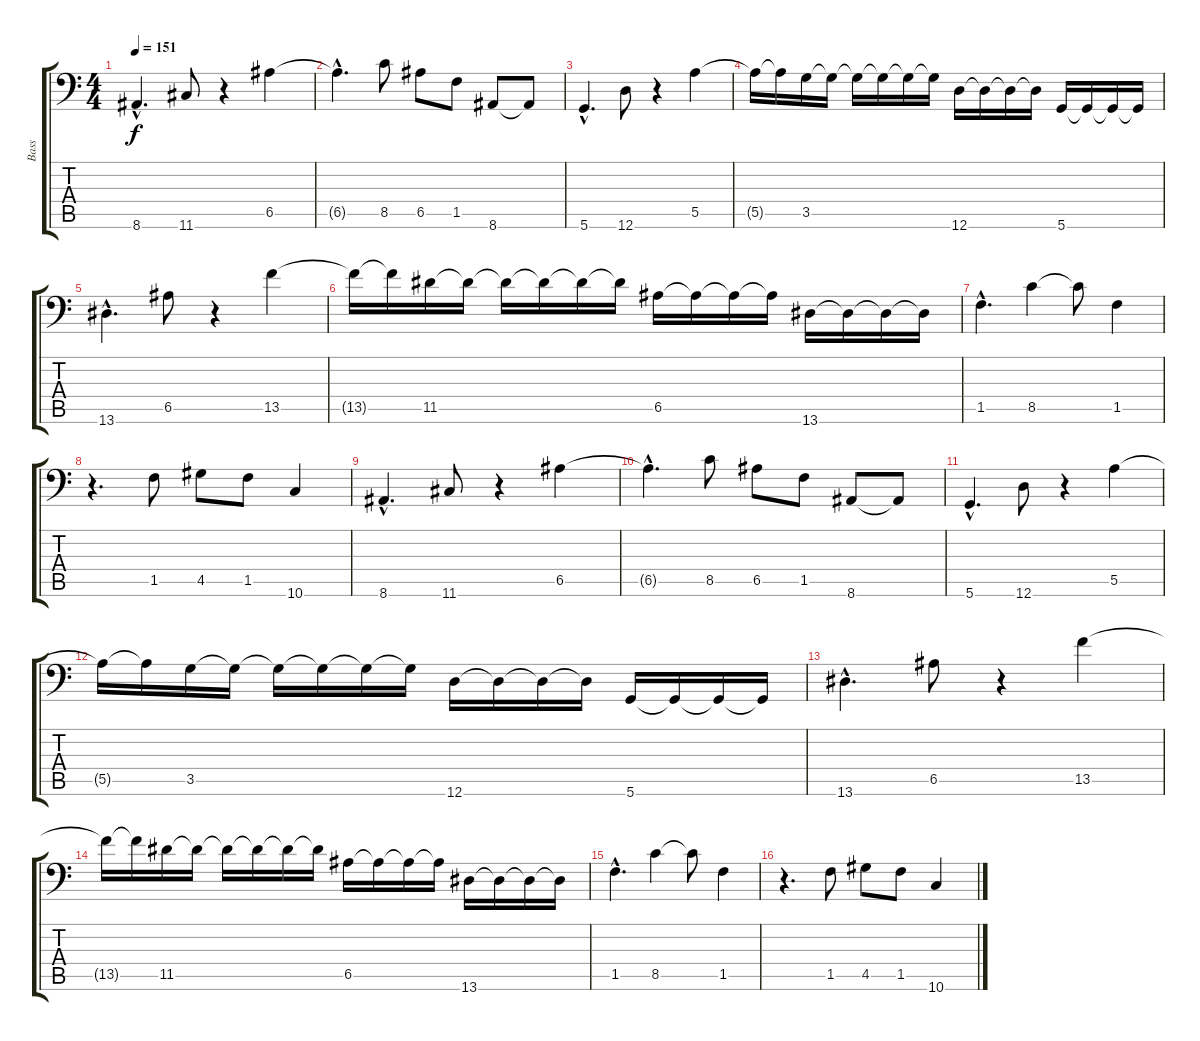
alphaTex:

\track ("Bass" "Bass") {instrument electricbassfinger}
\staff {score tabs}
\tuning (B3 Gb3 D3 A2 E2 D1) {hide}
\ts (4 4)
\tempo 151
\clef f4
\ks c
8.6{hac}.4{d dy f} 11.6.8 r.4 6.5.4 |
6.5{hac t}.4{d} 8.5.8 6.5.8 1.5.8 8.6.8 8.6{t}.8 |
5.6{hac}.4{d} 12.6.8 r.4 5.5.4 |
5.5{t}.16 5.5{t}.16 3.5.16 3.5{t}.16 3.5{t}.16 3.5{t}.16 3.5{t}.16 3.5{t}.16 12.6.16 12.6{t}.16 12.6{t}.16 12.6{t}.16 5.6.16 5.6{t}.16 5.6{t}.16 5.6{t}.16 |
13.6{hac}.4{d} 6.5.8 r.4 13.5.4 |
13.5{t}.16 13.5{t}.16 11.5.16 11.5{t}.16 11.5{t}.16 11.5{t}.16 11.5{t}.16 11.5{t}.16 6.5.16 6.5{t}.16 6.5{t}.16 6.5{t}.16 13.6.16 13.6{t}.16 13.6{t}.16 13.6{t}.16 |
1.5{hac}.4{d} 8.5.4 8.5{t}.8 1.5.4 |
r.4{d} 1.5.8 4.5.8 1.5.8 10.6.4 |
8.6{hac}.4{d} 11.6.8 r.4 6.5.4 |
6.5{hac t}.4{d} 8.5.8 6.5.8 1.5.8 8.6.8 8.6{t}.8 |
5.6{hac}.4{d} 12.6.8 r.4 5.5.4 |
5.5{t}.16 5.5{t}.16 3.5.16 3.5{t}.16 3.5{t}.16 3.5{t}.16 3.5{t}.16 3.5{t}.16 12.6.16 12.6{t}.16 12.6{t}.16 12.6{t}.16 5.6.16 5.6{t}.16 5.6{t}.16 5.6{t}.16 |
13.6{hac}.4{d} 6.5.8 r.4 13.5.4 |
13.5{t}.16 13.5{t}.16 11.5.16 11.5{t}.16 11.5{t}.16 11.5{t}.16 11.5{t}.16 11.5{t}.16 6.5.16 6.5{t}.16 6.5{t}.16 6.5{t}.16 13.6.16 13.6{t}.16 13.6{t}.16 13.6{t}.16 |
1.5{hac}.4{d} 8.5.4 8.5{t}.8 1.5.4 |
r.4{d} 1.5.8 4.5.8 1.5.8 10.6.4
